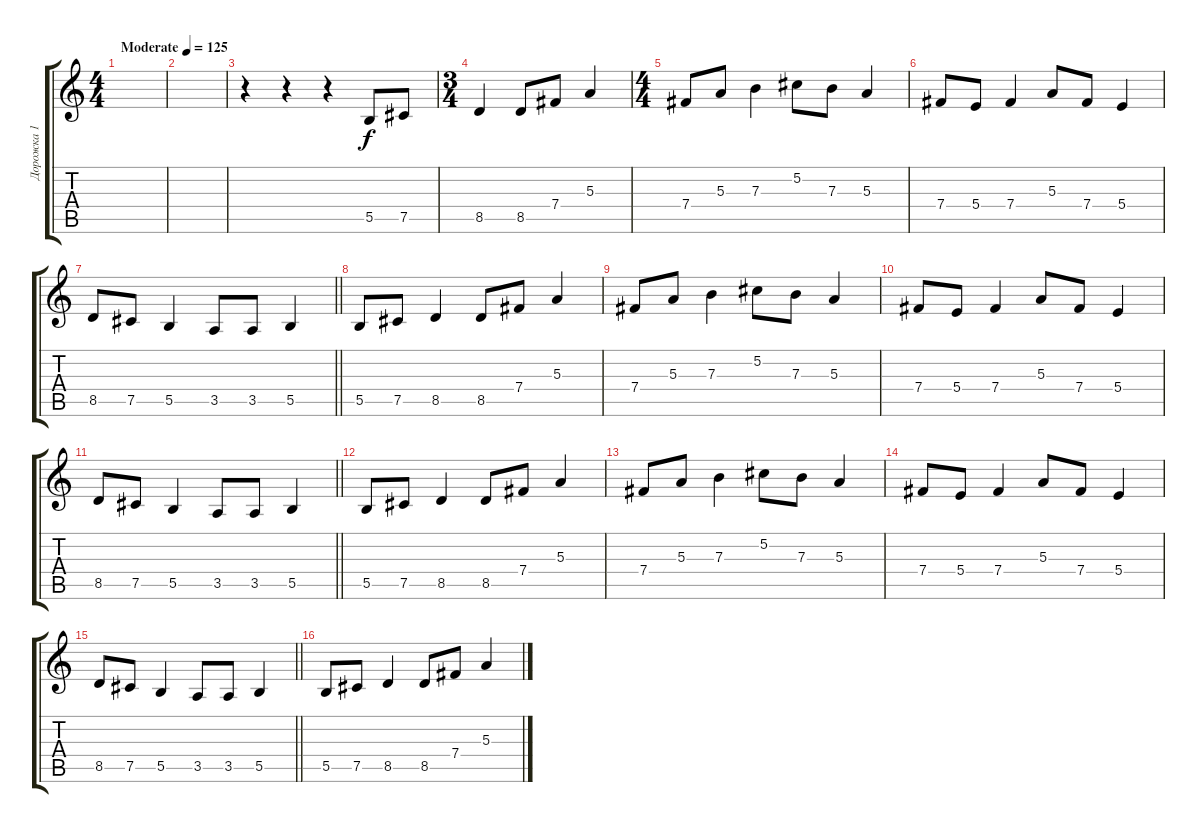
\track ("Дорожка 1" "Дорожка 1") {instrument distortionguitar}
\staff {score tabs}
\tuning (Db4 Ab3 E3 B2 Gb2 B1) {hide}
\ts (4 4)
\tempo (125 "Moderate")
\clef g2
\ks c
|
|
r.4{instrument distortionguitar} r.4 r.4 5.5.8 7.5.8 |
\ts (3 4)
8.5.4 8.5.8 7.4.8 5.3.4 |
\ts (4 4)
7.4.8 5.3.8 7.3.4 5.2.8 7.3.8 5.3.4 |
7.4.8 5.4.8 7.4.4 5.3.8 7.4.8 5.4.4 |
\barLineRight lightlight
8.5.8 7.5.8 5.5.4 3.5.8 3.5.8 5.5.4 |
5.5.8 7.5.8 8.5.4 8.5.8 7.4.8 5.3.4 |
7.4.8 5.3.8 7.3.4 5.2.8 7.3.8 5.3.4 |
7.4.8 5.4.8 7.4.4 5.3.8 7.4.8 5.4.4 |
\barLineRight lightlight
8.5.8 7.5.8 5.5.4 3.5.8 3.5.8 5.5.4 |
5.5.8 7.5.8 8.5.4 8.5.8 7.4.8 5.3.4 |
7.4.8 5.3.8 7.3.4 5.2.8 7.3.8 5.3.4 |
7.4.8 5.4.8 7.4.4 5.3.8 7.4.8 5.4.4 |
\barLineRight lightlight
8.5.8 7.5.8 5.5.4 3.5.8 3.5.8 5.5.4 |
5.5.8 7.5.8 8.5.4 8.5.8 7.4.8 5.3.4
